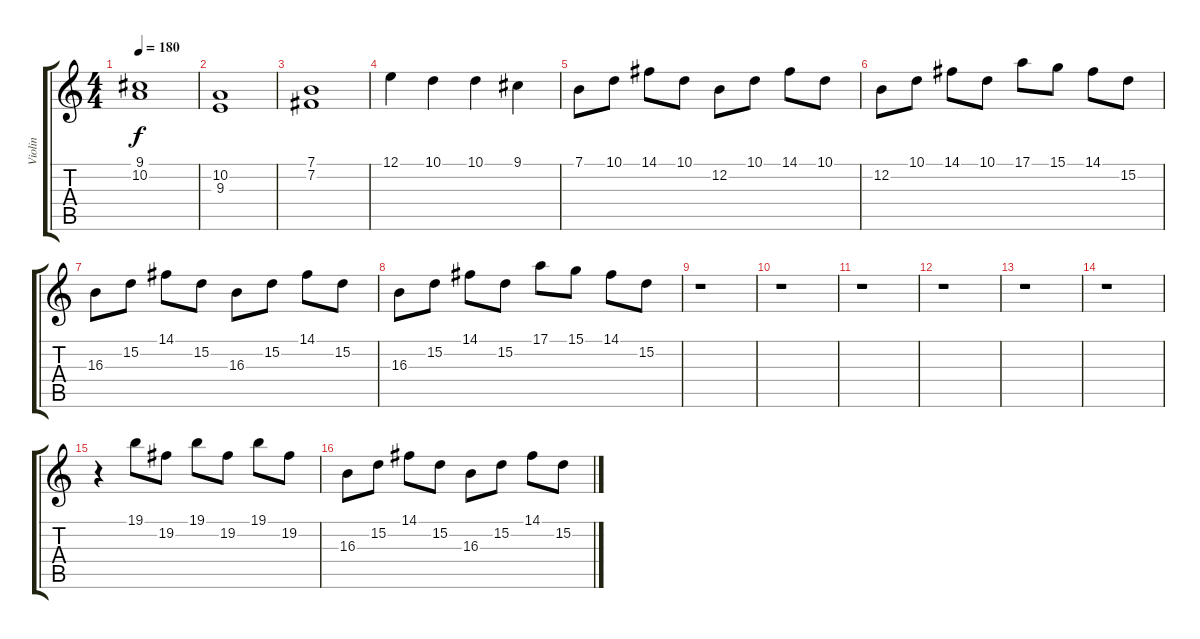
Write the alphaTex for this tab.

\track ("Violin" "Violin") {instrument violin}
\staff {score tabs}
\tuning (E4 B3 G3 D3 A2 E2) {hide}
\ts (4 4)
\tempo 180
\clef g2
\ks c
(9.1 10.2).1{dy f} |
(10.2 9.3).1 |
(7.1 7.2).1 |
12.1.4 10.1.4 10.1.4 9.1.4 |
7.1.8 10.1.8 14.1.8 10.1.8 12.2.8 10.1.8 14.1.8 10.1.8 |
12.2.8 10.1.8 14.1.8 10.1.8 17.1.8 15.1.8 14.1.8 15.2.8 |
16.3.8 15.2.8 14.1.8 15.2.8 16.3.8 15.2.8 14.1.8 15.2.8 |
16.3.8 15.2.8 14.1.8 15.2.8 17.1.8 15.1.8 14.1.8 15.2.8 |
r.1 |
r.1 |
r.1 |
r.1 |
r.1 |
r.1 |
r.4 19.1.8 19.2.8 19.1.8 19.2.8 19.1.8 19.2.8 |
16.3.8 15.2.8 14.1.8 15.2.8 16.3.8 15.2.8 14.1.8 15.2.8
